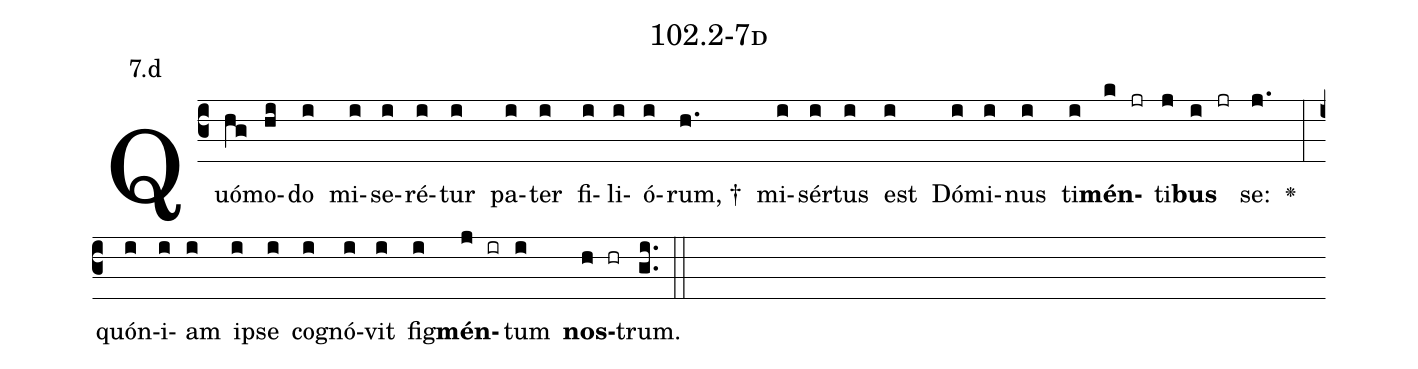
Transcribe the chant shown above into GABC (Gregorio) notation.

name: 102.2-7d;
annotation: 7.d;
%%
(c3)Quó(hg)mo(hi)do(i) mi(i)se(i)ré(i)tur(i) pa(i)ter(i) fi(i)li(i)ó(i)rum, †(h.) mi(i)sér(i)tus(i) est(i) Dó(i)mi(i)nus(i) ti(i)<b>mén</b>(k jr)ti(j)<b>bus</b>(i jr) se:(j.) <v>\greheightstar</v>(:) quón(i)i(i)am(i) ip(i)se(i) co(i)gnó(i)vit(i) fig(i)<b>mén</b>(j ir)tum(i) <b>nos</b>(h hr)trum.(gi..) (::)


%E(i) u(i) o(j) u(i) a(h) e.(gi..) (::)
